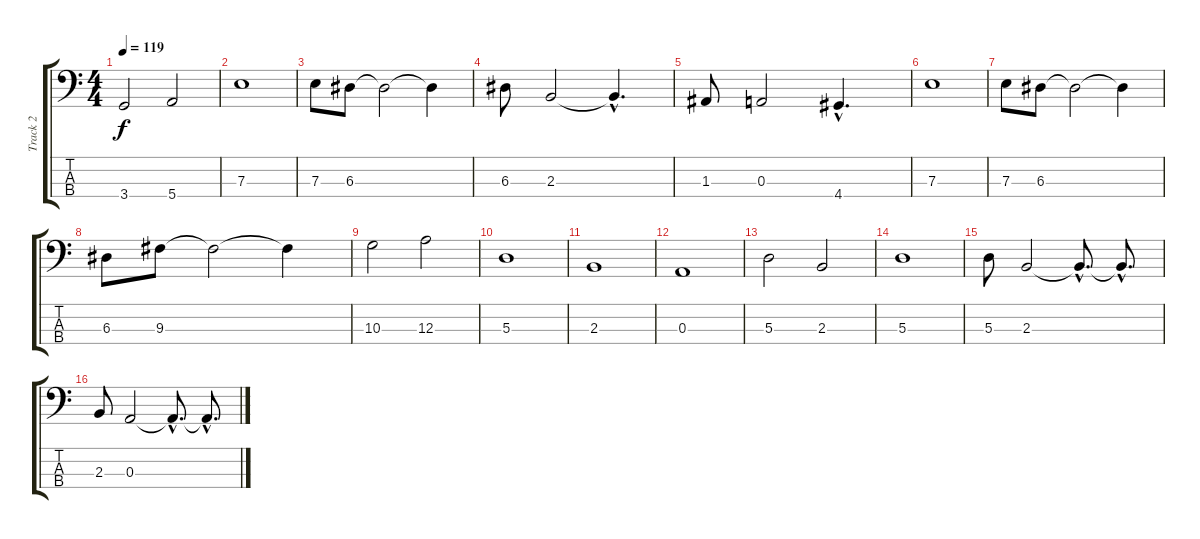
\track ("Track 2" "Track 2") {instrument acousticbass}
\staff {score tabs}
\tuning (G2 D2 A1 E1) {hide}
\ts (4 4)
\tempo 119
\clef f4
\ks c
3.4.2{dy f} 5.4.2 |
7.3.1 |
7.3.8 6.3.8 6.3{t}.2 6.3{t}.4 |
6.3.8 2.3.2 2.3{hac t}.4{d} |
1.3.8 0.3.2 4.4{hac}.4{d} |
7.3.1 |
7.3.8 6.3.8 6.3{t}.2 6.3{t}.4 |
6.3.8 9.3.8 9.3{t}.2 9.3{t}.4 |
10.3.2 12.3.2 |
5.3.1 |
2.3.1 |
0.3.1 |
5.3.2 2.3.2 |
5.3.1 |
5.3.8 2.3.2 2.3{hac t}.8{d} 2.3{hac t}.8{d} |
2.3.8 0.3.2 0.3{hac t}.8{d} 0.3{hac t}.8{d}
